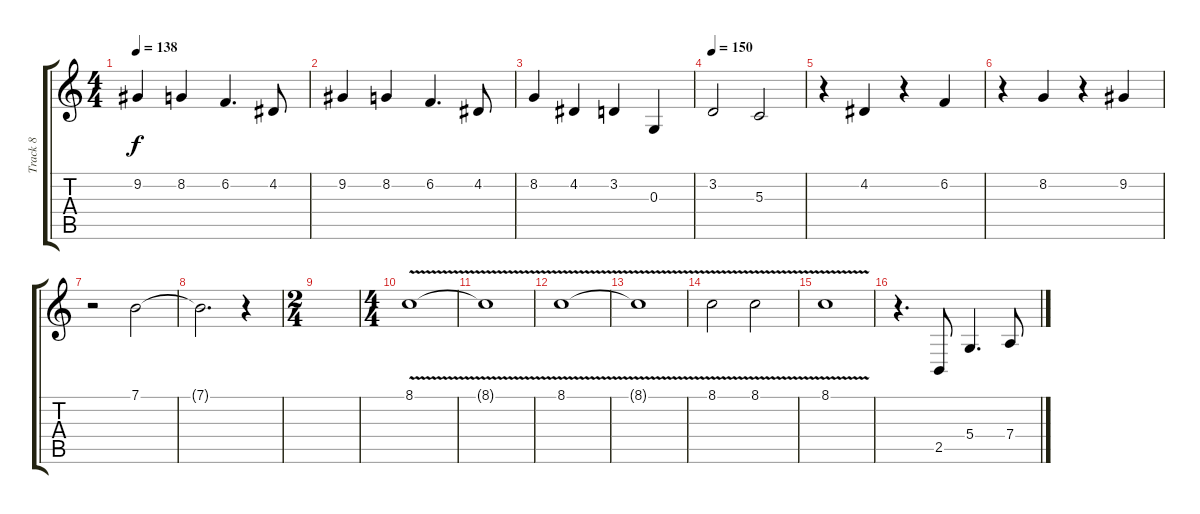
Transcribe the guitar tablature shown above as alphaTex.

\track ("Track 8" "Track 8") {instrument tuba}
\staff {score tabs}
\tuning (E4 B3 G3 D3 A2 E2) {hide}
\ts (4 4)
\tempo 138
\clef g2
\ks c
9.2.4{dy f} 8.2.4 6.2.4{d} 4.2.8 |
9.2.4 8.2.4 6.2.4{d} 4.2.8 |
8.2.4 4.2.4 3.2.4 0.3.4 |
\tempo 150
3.2.2 5.3.2 |
r.4 4.2.4 r.4 6.2.4 |
r.4 8.2.4 r.4 9.2.4 |
r.2 7.1.2 |
7.1{t}.2{d} r.4 |
\ts (2 4)
|
\ts (4 4)
8.1{v}.1 |
8.1{v t}.1 |
8.1{v}.1 |
8.1{t}.1 |
8.1{v}.2 8.1{v}.2 |
8.1{v}.1 |
r.4{d} 2.5.8 5.4.4{d} 7.4.8
